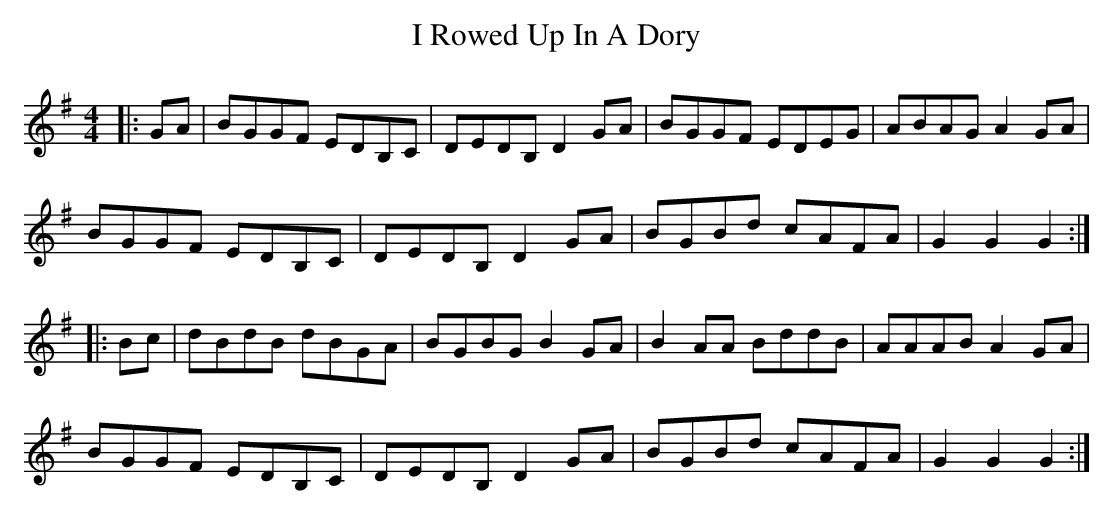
X:1
T: I Rowed Up In A Dory
M: 4/4
L: 1/8
K: Gmaj
|:GA|BGGF EDB,C|DEDB, D2GA|BGGF EDEG|ABAG A2GA|
BGGF EDB,C|DEDB, D2GA|BGBd cAFA|G2G2 G2:|
|:Bc|dBdB dBGA|BGBG B2GA|B2AA BddB|AAAB A2GA|
BGGF EDB,C|DEDB, D2GA|BGBd cAFA|G2G2 G2:|
